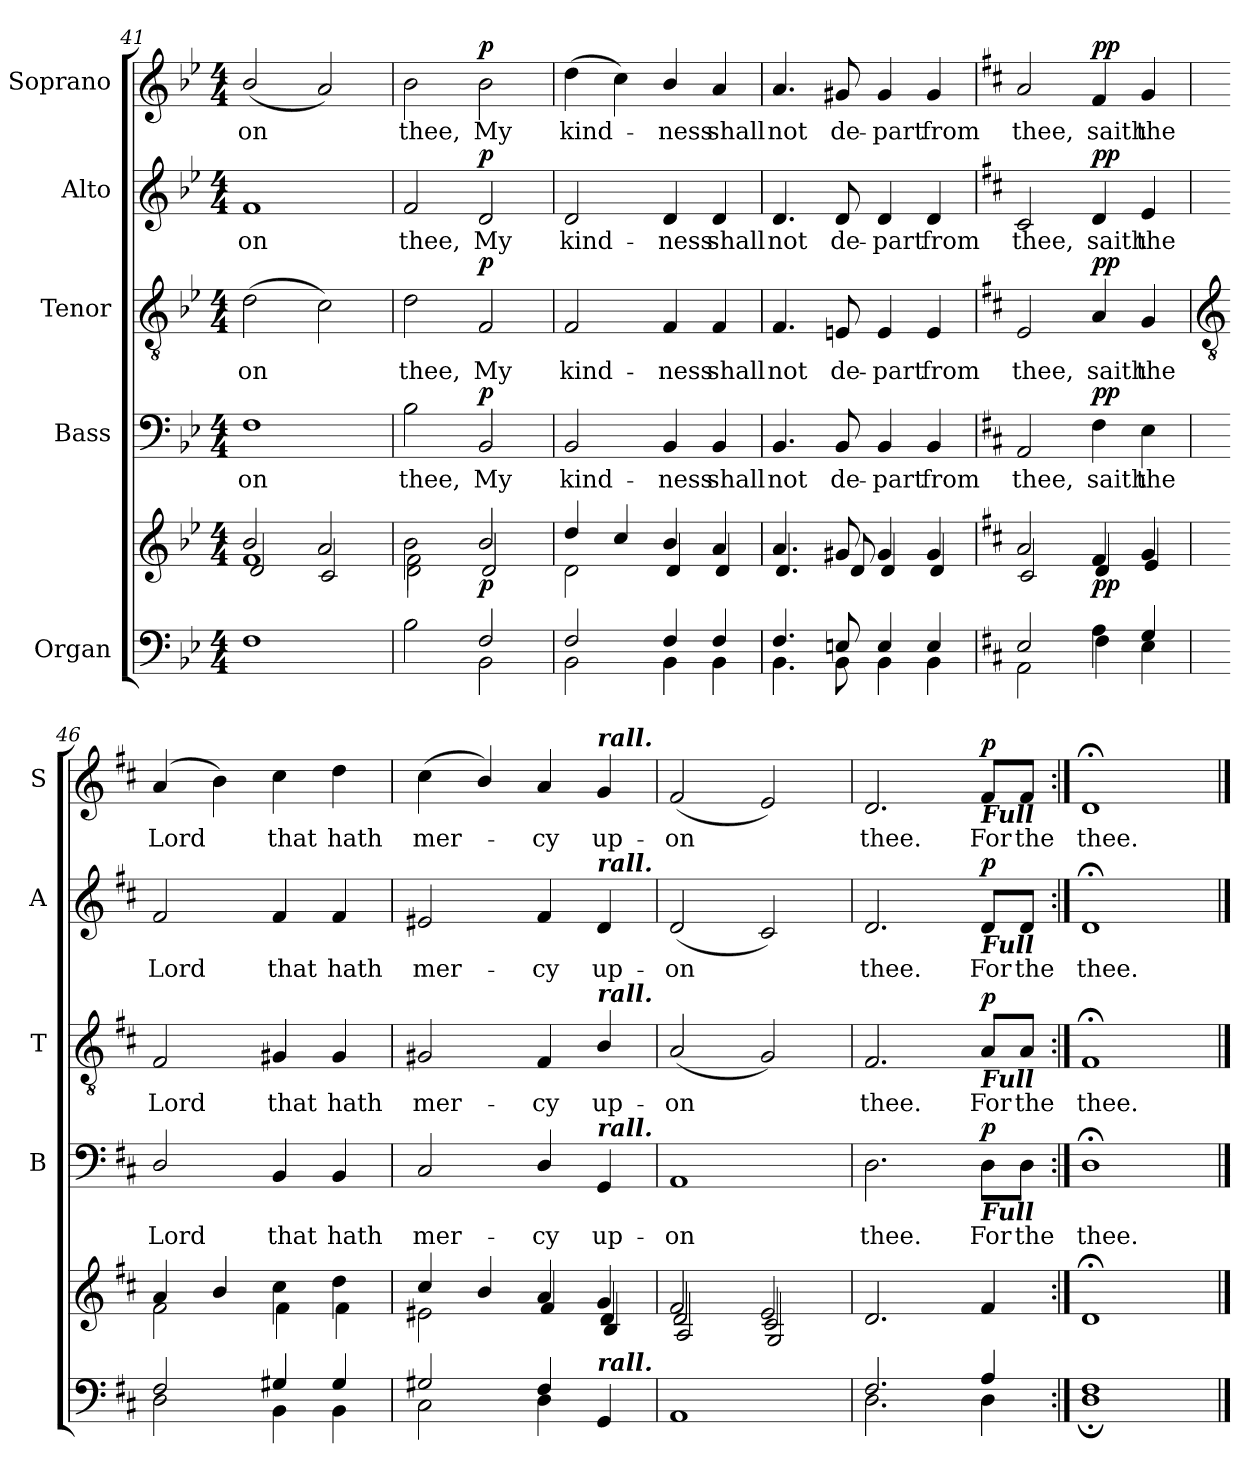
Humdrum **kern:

**kern	**kern	**dynam	**kern	**text	**dynam	**kern	**text	**dynam	**kern	**text	**dynam	**kern	**text	**dynam
*part5	*part5	*part5	*part4	*part4	*part4	*part3	*part3	*part3	*part2	*part2	*part2	*part1	*part1	*part1
*staff6	*staff5	*staff5/6	*staff4	*staff4	*staff4	*staff3	*staff3	*staff3	*staff2	*staff2	*staff2	*staff1	*staff1	*staff1
*I"Organ	*	*	*I"Bass	*	*	*I"Tenor	*	*	*I"Alto	*	*	*I"Soprano	*	*
*	*	*	*I'B	*	*	*I'T	*	*	*I'A	*	*	*I'S	*	*
*clefF4	*clefG2	*	*clefF4	*	*	*clefGv2	*	*	*clefG2	*	*	*clefG2	*	*
*k[b-e-]	*k[b-e-]	*	*k[b-e-]	*	*	*k[b-e-]	*	*	*k[b-e-]	*	*	*k[b-e-]	*	*
*B-:	*B-:	*	*B-:	*	*	*B-:	*	*	*B-:	*	*	*B-:	*	*
*M4/4	*M4/4	*	*M4/4	*	*	*M4/4	*	*	*M4/4	*	*	*M4/4	*	*
=41	=41	=41	=41	=41	=41	=41	=41	=41	=41	=41	=41	=41	=41	=41
*	*^	*	*	*	*	*	*	*	*	*	*	*	*	*
*	*	*^	*	*	*	*	*	*	*	*	*	*	*	*	*
!	!	!	!	!	!	!LO:LY:b	!	!	!LO:LY:b	!	!	!LO:LY:b	!	!	!LO:LY:b	!
1F	2b-/	1f\	2d/	.	1F	-on	.	(>2d	-on	.	1f	-on	.	(<2b-/	-on	.
.	2a/	.	2c/	.	.	.	.	2c)	.	.	.	.	.	2a)	.	.
=42	=42	=42	=42	=42	=42	=42	=42	=42	=42	=42	=42	=42	=42	=42	=42	=42
*^	*	*	*	*	*	*	*	*	*	*	*	*	*	*	*	*
!	!	!	!	!	!	!	!LO:LY:b	!	!	!LO:LY:b	!	!	!LO:LY:b	!	!	!LO:LY:b	!
2ryy	2B-	2b-\	2f\	2d\	.	2B-	thee,	.	2d	thee,	.	2f	thee,	.	2b-	thee,	.
!	!	!	!	!	!LO:DY:b	!	!LO:LY:b	!LO:DY:b	!	!LO:LY:b	!LO:DY:b	!	!LO:LY:b	!LO:DY:b	!	!LO:LY:b	!LO:DY:b
2F/	2BB-	2b-/	2d/	2ryy	p	2BB-	My	p	2F	My	p	2d	My	p	2b-	My	p
=43	=43	=43	=43	=43	=43	=43	=43	=43	=43	=43	=43	=43	=43	=43	=43	=43	=43
!	!	!	!	!	!	!	!LO:LY:b	!	!	!LO:LY:b	!	!	!LO:LY:b	!	!	!LO:LY:b	!
*	*	*	*v	*v	*	*	*	*	*	*	*	*	*	*	*	*	*
2F/	2BB-	4dd/	2d\	.	2BB-	kind-	.	2F	kind-	.	2d	kind-	.	(>4dd	kind-	.
.	.	4cc/	.	.	.	.	.	.	.	.	.	.	.	4cc)	.	.
!	!	!	!	!	!	!LO:LY:b	!	!	!LO:LY:b	!	!	!LO:LY:b	!	!	!LO:LY:b	!
4F/	4BB-	4b-/	4d/	.	4BB-	-ness	.	4F	-ness	.	4d	-ness	.	4b-/	ness	.
!	!	!	!	!	!	!LO:LY:b	!	!	!LO:LY:b	!	!	!LO:LY:b	!	!	!LO:LY:b	!
4F/	4BB-	4a/	4d/	.	4BB-	shall	.	4F	shall	.	4d	shall	.	4a/	shall	.
=44	=44	=44	=44	=44	=44	=44	=44	=44	=44	=44	=44	=44	=44	=44	=44	=44
!	!	!	!	!	!	!LO:LY:b	!	!	!LO:LY:b	!	!	!LO:LY:b	!	!	!LO:LY:b	!
4.F	4.BB-\	4.a/	4.d/	.	4.BB-	not	.	4.F	not	.	4.d	not	.	4.a/	not	.
!	!	!	!	!	!	!LO:LY:b	!	!	!LO:LY:b	!	!	!LO:LY:b	!	!	!LO:LY:b	!
8En	8BB-\	8g#X/	8d/	.	8BB-	de-	.	8En	de-	.	8d	de-	.	8g#X	de-	.
!	!	!	!	!	!	!LO:LY:b	!	!	!LO:LY:b	!	!	!LO:LY:b	!	!	!LO:LY:b	!
4E	4BB-\	4g#/	4d/	.	4BB-	-part	.	4E	-part	.	4d	-part	.	4g#	-part	.
!	!	!	!	!	!	!LO:LY:b	!	!	!LO:LY:b	!	!	!LO:LY:b	!	!	!LO:LY:b	!
4E	4BB-\	4g#/	4d/	.	4BB-	from	.	4E	from	.	4d	from	.	4g#	from	.
=45	=45	=45	=45	=45	=45	=45	=45	=45	=45	=45	=45	=45	=45	=45	=45	=45
*k[f#c#]	*	*k[f#c#]	*	*	*k[f#c#]	*	*	*k[f#c#]	*	*	*k[f#c#]	*	*	*k[f#c#]	*	*
*D:	*	*D:	*	*	*D:	*	*	*D:	*	*	*D:	*	*	*D:	*	*
!	!	!	!	!	!	!LO:LY:b	!	!	!LO:LY:b	!	!	!LO:LY:b	!	!	!LO:LY:b	!
2E/	2AA	2a/	2c#/	.	2AA	thee,	.	2E	thee,	.	2c#	thee,	.	2a/	thee,	.
!	!	!	!	!LO:DY:b	!	!LO:LY:b	!LO:DY:b	!	!LO:LY:b	!LO:DY:b	!	!LO:LY:b	!LO:DY:b	!	!LO:LY:b	!LO:DY:b
4A\	4F#	4f#/	4d/	pp	4F#	saith	pp	4A/	saith	pp	4d	saith	pp	4f#	saith	pp
!	!	!	!	!	!	!LO:LY:b	!	!	!LO:LY:b	!	!	!LO:LY:b	!	!	!LO:LY:b	!
4G	4E	4g/	4e/	.	4E	the	.	4G	the	.	4e	the	.	4g	the	.
!!LO:LB:g=z
=46	=46	=46	=46	=46	=46	=46	=46	=46	=46	=46	=46	=46	=46	=46	=46	=46
*	*	*	*	*	*	*	*	*clefGv2	*	*	*	*	*	*	*	*
!	!	!	!	!	!	!LO:LY:b	!	!	!LO:LY:b	!	!	!LO:LY:b	!	!	!LO:LY:b	!
2F#	2D	4a/	2f#\	.	2D/	Lord	.	2F#	Lord	.	2f#	Lord	.	(<4a	Lord	.
.	.	4b/	.	.	.	.	.	.	.	.	.	.	.	4b)	.	.
!	!	!	!	!	!	!LO:LY:b	!	!	!LO:LY:b	!	!	!LO:LY:b	!	!	!LO:LY:b	!
4G#X	4BB\	4cc#\	4f#\	.	4BB	that	.	4G#X	that	.	4f#	that	.	4cc#	that	.
!	!	!	!	!	!	!LO:LY:b	!	!	!LO:LY:b	!	!	!LO:LY:b	!	!	!LO:LY:b	!
4G#	4BB\	4dd\	4f#\	.	4BB	hath	.	4G#	hath	.	4f#	hath	.	4dd	hath	.
=47	=47	=47	=47	=47	=47	=47	=47	=47	=47	=47	=47	=47	=47	=47	=47	=47
*	*	*	*^	*	*	*	*	*	*	*	*	*	*	*	*	*
!	!	!	!	!	!	!	!LO:LY:b	!	!	!LO:LY:b	!	!	!LO:LY:b	!	!	!LO:LY:b	!
2G#X	2C#\	4cc#/	2e#X\	2.ryy	.	2C#	mer-	.	2G#X	mer-	.	2e#X	mer-	.	(>4cc#	mer-	.
.	.	4b/	.	.	.	.	.	.	.	.	.	.	.	.	4b/)	.	.
!	!	!	!	!	!	!	!LO:LY:b	!	!	!LO:LY:b	!	!	!LO:LY:b	!	!	!LO:LY:b	!
4F#	4D	4a/	4f#/	.	.	4D/	-cy	.	4F#	-cy	.	4f#	-cy	.	4a/	cy	.
!	!	!	!	!	!	!	!	!	!	!	!	!	!	!	!LO:TX:a:Bi:t=rall.	!	!
!	!	!	!	!	!	!	!	!	!	!	!	!LO:TX:a:Bi:t=rall.	!	!	!	!	!
!	!	!	!	!	!	!	!	!	!LO:TX:a:Bi:t=rall.	!	!	!	!	!	!	!	!
!	!	!	!	!	!	!LO:TX:a:Bi:t=rall.	!	!	!	!	!	!	!	!	!	!	!
!LO:TX:a:Bi:t=rall.	!	!	!	!	!	!	!	!	!	!	!	!	!	!	!	!	!
!	!	!	!	!	!	!	!LO:LY:b	!	!	!LO:LY:b	!	!	!LO:LY:b	!	!	!LO:LY:b	!
4ryy	4GG	4g/	4d/	4B/	.	4GG	up-	.	4B/	up-	.	4d	up-	.	4g	up-	.
=48	=48	=48	=48	=48	=48	=48	=48	=48	=48	=48	=48	=48	=48	=48	=48	=48	=48
!	!	!	!	!	!	!	!LO:LY:b	!	!	!LO:LY:b	!	!	!LO:LY:b	!	!	!LO:LY:b	!
*v	*v	*	*	*	*	*	*	*	*	*	*	*	*	*	*	*	*
1AA	2f#/	2d/	2A/	.	1AA	-on	.	(<2A/	-on	.	(<2d	-on	.	(<2f#	-on	.
.	2e/	2c#/	2G/	.	.	.	.	2G)	.	.	2c#)	.	.	2e)	.	.
=49	=49	=49	=49	=49	=49	=49	=49	=49	=49	=49	=49	=49	=49	=49	=49	=49
*^	*	*	*	*	*	*	*	*	*	*	*	*	*	*	*	*
!	!	!	!	!	!	!	!LO:LY:b	!	!	!LO:LY:b	!	!	!LO:LY:b	!	!	!LO:LY:b	!
*	*	*	*v	*v	*	*	*	*	*	*	*	*	*	*	*	*	*
2.F#	2.D	2.d/	1ryy	.	2.D	thee.	.	2.F#	thee.	.	2.d	thee.	.	2.d	thee.	.
!	!	!	!	!	!	!	!	!	!	!	!	!	!	!LO:TX:b:Bi:t=Full	!	!
!	!	!	!	!	!	!	!	!	!	!	!LO:TX:b:Bi:t=Full	!	!	!	!	!
!	!	!	!	!	!	!	!	!LO:TX:b:Bi:t=Full	!	!	!	!	!	!	!	!
!	!	!	!	!	!LO:TX:b:Bi:t=Full	!	!	!	!	!	!	!	!	!	!	!
!	!	!	!	!	!	!LO:LY:b	!LO:DY:b	!	!LO:LY:b	!LO:DY:b	!	!LO:LY:b	!LO:DY:b	!	!LO:LY:b	!LO:DY:b
4A	4D	4f#/	.	.	8D\L	For	p	8A/L	For	p	8d/L	For	p	8f#/L	For	p
!	!	!	!	!	!	!LO:LY:b	!	!	!LO:LY:b	!	!	!LO:LY:b	!	!	!LO:LY:b	!
.	.	.	.	.	8D\J	the	.	8A/J	the	.	8d/J	the	.	8f#/J	the	.
=50:|!	=50:|!	=50:|!	=50:|!	=50:|!	=50:|!	=50:|!	=50:|!	=50:|!	=50:|!	=50:|!	=50:|!	=50:|!	=50:|!	=50:|!	=50:|!	=50:|!
!	!	!	!	!	!	!LO:LY:b	!	!	!LO:LY:b	!	!	!LO:LY:b	!	!	!LO:LY:b	!
1ryy	1D; 1F#;	1d;</	1ryy	.	1D;<	thee.	.	1F#;<	thee.	.	1d;<	thee.	.	1d;<	thee.	.
*v	*v	*	*	*	*	*	*	*	*	*	*	*	*	*	*	*
*	*v	*v	*	*	*	*	*	*	*	*	*	*	*	*	*
==	==	==	==	==	==	==	==	==	==	==	==	==	==	==
*-	*-	*-	*-	*-	*-	*-	*-	*-	*-	*-	*-	*-	*-	*-
